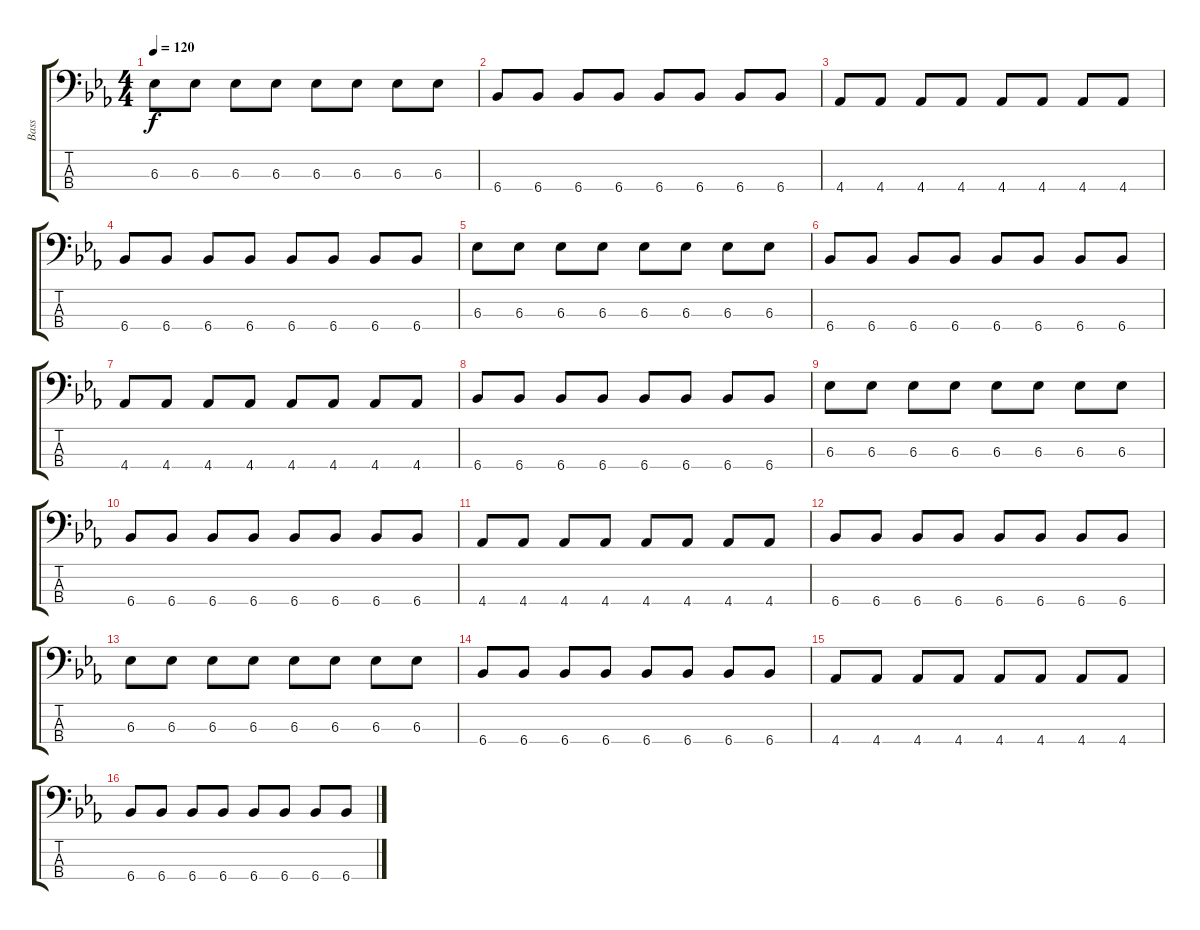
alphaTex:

\track ("Bass" "Bass") {instrument electricbassfinger}
\staff {score tabs}
\tuning (G2 D2 A1 E1) {hide}
\ts (4 4)
\tempo 120
\clef f4
\ks eb
6.3.8{dy f} 6.3.8 6.3.8 6.3.8 6.3.8 6.3.8 6.3.8 6.3.8 |
6.4.8 6.4.8 6.4.8 6.4.8 6.4.8 6.4.8 6.4.8 6.4.8 |
4.4.8 4.4.8 4.4.8 4.4.8 4.4.8 4.4.8 4.4.8 4.4.8 |
6.4.8 6.4.8 6.4.8 6.4.8 6.4.8 6.4.8 6.4.8 6.4.8 |
6.3.8 6.3.8 6.3.8 6.3.8 6.3.8 6.3.8 6.3.8 6.3.8 |
6.4.8 6.4.8 6.4.8 6.4.8 6.4.8 6.4.8 6.4.8 6.4.8 |
4.4.8 4.4.8 4.4.8 4.4.8 4.4.8 4.4.8 4.4.8 4.4.8 |
6.4.8 6.4.8 6.4.8 6.4.8 6.4.8 6.4.8 6.4.8 6.4.8 |
6.3.8 6.3.8 6.3.8 6.3.8 6.3.8 6.3.8 6.3.8 6.3.8 |
6.4.8 6.4.8 6.4.8 6.4.8 6.4.8 6.4.8 6.4.8 6.4.8 |
4.4.8 4.4.8 4.4.8 4.4.8 4.4.8 4.4.8 4.4.8 4.4.8 |
6.4.8 6.4.8 6.4.8 6.4.8 6.4.8 6.4.8 6.4.8 6.4.8 |
6.3.8 6.3.8 6.3.8 6.3.8 6.3.8 6.3.8 6.3.8 6.3.8 |
6.4.8 6.4.8 6.4.8 6.4.8 6.4.8 6.4.8 6.4.8 6.4.8 |
4.4.8 4.4.8 4.4.8 4.4.8 4.4.8 4.4.8 4.4.8 4.4.8 |
6.4.8 6.4.8 6.4.8 6.4.8 6.4.8 6.4.8 6.4.8 6.4.8
